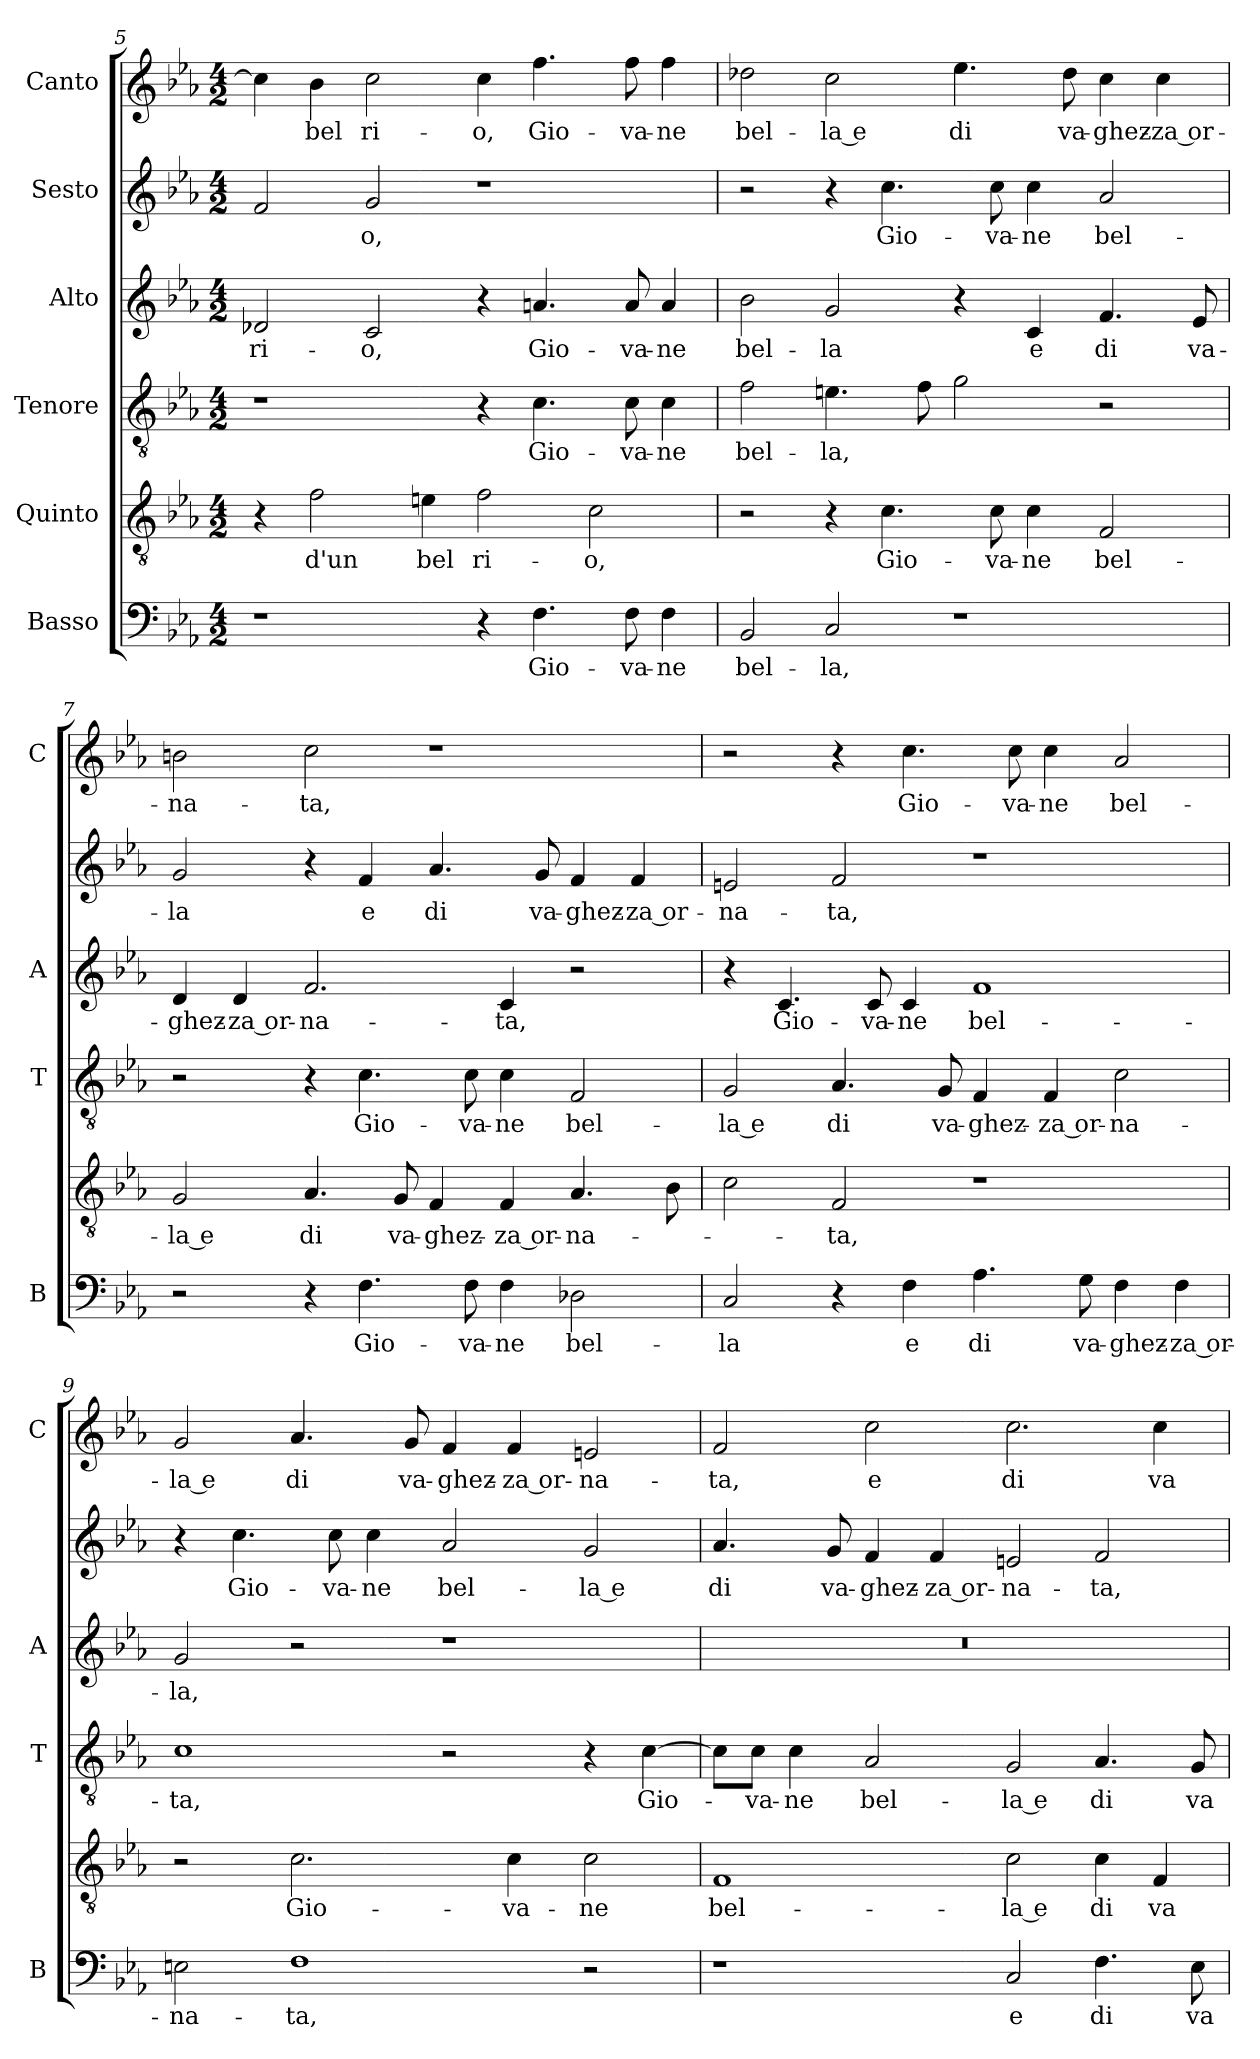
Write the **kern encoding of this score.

**kern	**text	**kern	**text	**kern	**text	**kern	**text	**kern	**text	**kern	**text
*part6	*part6	*part5	*part5	*part4	*part4	*part3	*part3	*part2	*part2	*part1	*part1
*staff6	*staff6	*staff5	*staff5	*staff4	*staff4	*staff3	*staff3	*staff2	*staff2	*staff1	*staff1
*I"Basso	*	*I"Quinto	*	*I"Tenore	*	*I"Alto	*	*I"Sesto	*	*I"Canto	*
*I'B	*	*	*	*I'T	*	*I'A	*	*	*	*I'C	*
*clefF4	*	*clefGv2	*	*clefGv2	*	*clefG2	*	*clefG2	*	*clefG2	*
*k[b-e-a-]	*	*k[b-e-a-]	*	*k[b-e-a-]	*	*k[b-e-a-]	*	*k[b-e-a-]	*	*k[b-e-a-]	*
*E-:	*	*E-:	*	*E-:	*	*E-:	*	*E-:	*	*E-:	*
*M4/2	*	*M4/2	*	*M4/2	*	*M4/2	*	*M4/2	*	*M4/2	*
=5	=5	=5	=5	=5	=5	=5	=5	=5	=5	=5	=5
!	!	!	!	!	!	!	!LO:LY:b	!	!	!	!
1r	.	4r	.	1r	.	2d-X/	ri-	2f/	.	4cc\]	.
!	!	!	!LO:LY:b	!	!	!	!	!	!	!	!LO:LY:b
.	.	2f\	d'un	.	.	.	.	.	.	4b-\	bel
!	!	!	!	!	!	!	!LO:LY:b	!	!LO:LY:b	!	!LO:LY:b
.	.	.	.	.	.	2c/	-o,	2g/	-o,	2cc\	ri-
!	!	!	!LO:LY:b	!	!	!	!	!	!	!	!
.	.	4en\	bel	.	.	.	.	.	.	.	.
!	!	!	!LO:LY:b	!	!	!	!	!	!	!	!LO:LY:b
4r	.	2f\	ri-	4r	.	4r	.	1r	.	4cc\	-o,
!	!LO:LY:b	!	!	!	!LO:LY:b	!	!LO:LY:b	!	!	!	!LO:LY:b
4.F\	Gio-	.	.	4.c\	Gio-	4.an/	Gio-	.	.	4.ff\	Gio-
!	!	!	!LO:LY:b	!	!	!	!	!	!	!	!
.	.	2c\	-o,	.	.	.	.	.	.	.	.
!	!LO:LY:b	!	!	!	!LO:LY:b	!	!LO:LY:b	!	!	!	!LO:LY:b
8F\	-va-	.	.	8c\	-va-	8a/	-va-	.	.	8ff\	-va-
!	!LO:LY:b	!	!	!	!LO:LY:b	!	!LO:LY:b	!	!	!	!LO:LY:b
4F\	-ne	.	.	4c\	-ne	4a/	-ne	.	.	4ff\	-ne
=6	=6	=6	=6	=6	=6	=6	=6	=6	=6	=6	=6
!	!LO:LY:b	!	!	!	!LO:LY:b	!	!LO:LY:b	!	!	!	!LO:LY:b
2BB-/	bel-	2r	.	2f\	bel-	2b-\	bel-	2r	.	2dd-X\	bel-
!	!LO:LY:b	!	!	!	!LO:LY:b	!	!LO:LY:b	!	!	!	!LO:LY:b
2C/	-la,	4r	.	4.en\	-la,	2g/	-la	4r	.	2cc\	-la e
!	!	!	!LO:LY:b	!	!	!	!	!	!LO:LY:b	!	!
.	.	4.c\	Gio-	.	.	.	.	4.cc\	Gio-	.	.
.	.	.	.	8f\	.	.	.	.	.	.	.
!	!	!	!	!	!	!	!	!	!	!	!LO:LY:b
1r	.	.	.	2g\	.	4r	.	.	.	4.ee-\	di
!	!	!	!LO:LY:b	!	!	!	!	!	!LO:LY:b	!	!
.	.	8c\	-va-	.	.	.	.	8cc\	-va-	.	.
!	!	!	!LO:LY:b	!	!	!	!LO:LY:b	!	!LO:LY:b	!	!
.	.	4c\	-ne	.	.	4c/	e	4cc\	-ne	.	.
!	!	!	!	!	!	!	!	!	!	!	!LO:LY:b
.	.	.	.	.	.	.	.	.	.	8dd-\	va-
!	!	!	!LO:LY:b	!	!	!	!LO:LY:b	!	!LO:LY:b	!	!LO:LY:b
.	.	2F/	bel-	2r	.	4.f/	di	2a-/	bel-	4cc\	-ghez-
!	!	!	!	!	!	!	!	!	!	!	!LO:LY:b
.	.	.	.	.	.	.	.	.	.	4cc\	-za or-
!	!	!	!	!	!	!	!LO:LY:b	!	!	!	!
.	.	.	.	.	.	8e-/	va-	.	.	.	.
!!LO:LB:g=z
=7	=7	=7	=7	=7	=7	=7	=7	=7	=7	=7	=7
!	!	!	!LO:LY:b	!	!	!	!LO:LY:b	!	!LO:LY:b	!	!LO:LY:b
2r	.	2G/	-la e	2r	.	4d/	-ghez-	2g/	-la	2bn\	-na-
!	!	!	!	!	!	!	!LO:LY:b	!	!	!	!
.	.	.	.	.	.	4d/	-za or-	.	.	.	.
!	!	!	!LO:LY:b	!	!	!	!LO:LY:b	!	!	!	!LO:LY:b
4r	.	4.A-/	di	4r	.	2.f/	-na-	4r	.	2cc\	-ta,
!	!LO:LY:b	!	!	!	!LO:LY:b	!	!	!	!LO:LY:b	!	!
4.F\	Gio-	.	.	4.c\	Gio-	.	.	4f/	e	.	.
!	!	!	!LO:LY:b	!	!	!	!	!	!	!	!
.	.	8G/	va-	.	.	.	.	.	.	.	.
!	!	!	!LO:LY:b	!	!	!	!	!	!LO:LY:b	!	!
.	.	4F/	-ghez-	.	.	.	.	4.a-/	di	1r	.
!	!LO:LY:b	!	!	!	!LO:LY:b	!	!	!	!	!	!
8F\	-va-	.	.	8c\	-va-	.	.	.	.	.	.
!	!LO:LY:b	!	!LO:LY:b	!	!LO:LY:b	!	!LO:LY:b	!	!	!	!
4F\	-ne	4F/	-za or-	4c\	-ne	4c/	-ta,	.	.	.	.
!	!	!	!	!	!	!	!	!	!LO:LY:b	!	!
.	.	.	.	.	.	.	.	8g/	va-	.	.
!	!LO:LY:b	!	!LO:LY:b	!	!LO:LY:b	!	!	!	!LO:LY:b	!	!
2D-X\	bel-	4.A-/	-na-	2F/	bel-	2r	.	4f/	-ghez-	.	.
!	!	!	!	!	!	!	!	!	!LO:LY:b	!	!
.	.	.	.	.	.	.	.	4f/	-za or-	.	.
.	.	8B-\	.	.	.	.	.	.	.	.	.
=8	=8	=8	=8	=8	=8	=8	=8	=8	=8	=8	=8
!	!LO:LY:b	!	!	!	!LO:LY:b	!	!	!	!LO:LY:b	!	!
2C/	-la	2c\	.	2G/	-la e	4r	.	2en/	-na-	2r	.
!	!	!	!	!	!	!	!LO:LY:b	!	!	!	!
.	.	.	.	.	.	4.c/	Gio-	.	.	.	.
!	!	!	!LO:LY:b	!	!LO:LY:b	!	!	!	!LO:LY:b	!	!
4r	.	2F/	-ta,	4.A-/	di	.	.	2f/	-ta,	4r	.
!	!	!	!	!	!	!	!LO:LY:b	!	!	!	!
.	.	.	.	.	.	8c/	-va-	.	.	.	.
!	!LO:LY:b	!	!	!	!	!	!LO:LY:b	!	!	!	!LO:LY:b
4F\	e	.	.	.	.	4c/	-ne	.	.	4.cc\	Gio-
!	!	!	!	!	!LO:LY:b	!	!	!	!	!	!
.	.	.	.	8G/	va-	.	.	.	.	.	.
!	!LO:LY:b	!	!	!	!LO:LY:b	!	!LO:LY:b	!	!	!	!
4.A-\	di	1r	.	4F/	-ghez-	1f	bel-	1r	.	.	.
!	!	!	!	!	!	!	!	!	!	!	!LO:LY:b
.	.	.	.	.	.	.	.	.	.	8cc\	-va-
!	!	!	!	!	!LO:LY:b	!	!	!	!	!	!LO:LY:b
.	.	.	.	4F/	-za or-	.	.	.	.	4cc\	-ne
!	!LO:LY:b	!	!	!	!	!	!	!	!	!	!
8G\	va-	.	.	.	.	.	.	.	.	.	.
!	!LO:LY:b	!	!	!	!LO:LY:b	!	!	!	!	!	!LO:LY:b
4F\	-ghez-	.	.	2c\	-na-	.	.	.	.	2a-/	bel-
!	!LO:LY:b	!	!	!	!	!	!	!	!	!	!
4F\	-za or-	.	.	.	.	.	.	.	.	.	.
=9	=9	=9	=9	=9	=9	=9	=9	=9	=9	=9	=9
!	!LO:LY:b	!	!	!	!LO:LY:b	!	!LO:LY:b	!	!	!	!LO:LY:b
2En\	-na-	2r	.	1c	-ta,	2g/	-la,	4r	.	2g/	-la e
!	!	!	!	!	!	!	!	!	!LO:LY:b	!	!
.	.	.	.	.	.	.	.	4.cc\	Gio-	.	.
!	!LO:LY:b	!	!LO:LY:b	!	!	!	!	!	!	!	!LO:LY:b
1F	-ta,	2.c\	Gio-	.	.	2r	.	.	.	4.a-/	di
!	!	!	!	!	!	!	!	!	!LO:LY:b	!	!
.	.	.	.	.	.	.	.	8cc\	-va-	.	.
!	!	!	!	!	!	!	!	!	!LO:LY:b	!	!
.	.	.	.	.	.	.	.	4cc\	-ne	.	.
!	!	!	!	!	!	!	!	!	!	!	!LO:LY:b
.	.	.	.	.	.	.	.	.	.	8g/	va-
!	!	!	!	!	!	!	!	!	!LO:LY:b	!	!LO:LY:b
.	.	.	.	2r	.	1r	.	2a-/	bel-	4f/	-ghez-
!	!	!	!LO:LY:b	!	!	!	!	!	!	!	!LO:LY:b
.	.	4c\	-va-	.	.	.	.	.	.	4f/	-za or-
!	!	!	!LO:LY:b	!	!	!	!	!	!LO:LY:b	!	!LO:LY:b
2r	.	2c\	-ne	4r	.	.	.	2g/	-la e	2en/	-na-
!	!	!	!	!	!LO:LY:b	!	!	!	!	!	!
.	.	.	.	[4c\	Gio-	.	.	.	.	.	.
!!LO:PB:g=z
=10	=10	=10	=10	=10	=10	=10	=10	=10	=10	=10	=10
!	!	!	!LO:LY:b	!	!	!	!	!	!LO:LY:b	!	!LO:LY:b
1r	.	1F	bel-	8c\L]	.	0r	.	4.a-/	di	2f/	-ta,
!	!	!	!	!	!LO:LY:b	!	!	!	!	!	!
.	.	.	.	8c\J	-va-	.	.	.	.	.	.
!	!	!	!	!	!LO:LY:b	!	!	!	!	!	!
.	.	.	.	4c\	-ne	.	.	.	.	.	.
!	!	!	!	!	!	!	!	!	!LO:LY:b	!	!
.	.	.	.	.	.	.	.	8g/	va-	.	.
!	!	!	!	!	!LO:LY:b	!	!	!	!LO:LY:b	!	!LO:LY:b
.	.	.	.	2A-/	bel-	.	.	4f/	-ghez-	2cc\	e
!	!	!	!	!	!	!	!	!	!LO:LY:b	!	!
.	.	.	.	.	.	.	.	4f/	-za or-	.	.
!	!LO:LY:b	!	!LO:LY:b	!	!LO:LY:b	!	!	!	!LO:LY:b	!	!LO:LY:b
2C/	e	2c\	-la e	2G/	-la e	.	.	2en/	-na-	2.cc\	di
!	!LO:LY:b	!	!LO:LY:b	!	!LO:LY:b	!	!	!	!LO:LY:b	!	!
4.F\	di	4c\	di	4.A-/	di	.	.	2f/	-ta,	.	.
!	!	!	!LO:LY:b	!	!	!	!	!	!	!	!LO:LY:b
.	.	4F/	va-	.	.	.	.	.	.	4cc\	va-
!	!LO:LY:b	!	!	!	!LO:LY:b	!	!	!	!	!	!
8E-\	va-	.	.	8G/	va-	.	.	.	.	.	.
=	=	=	=	=	=	=	=	=	=	=	=
*-	*-	*-	*-	*-	*-	*-	*-	*-	*-	*-	*-
